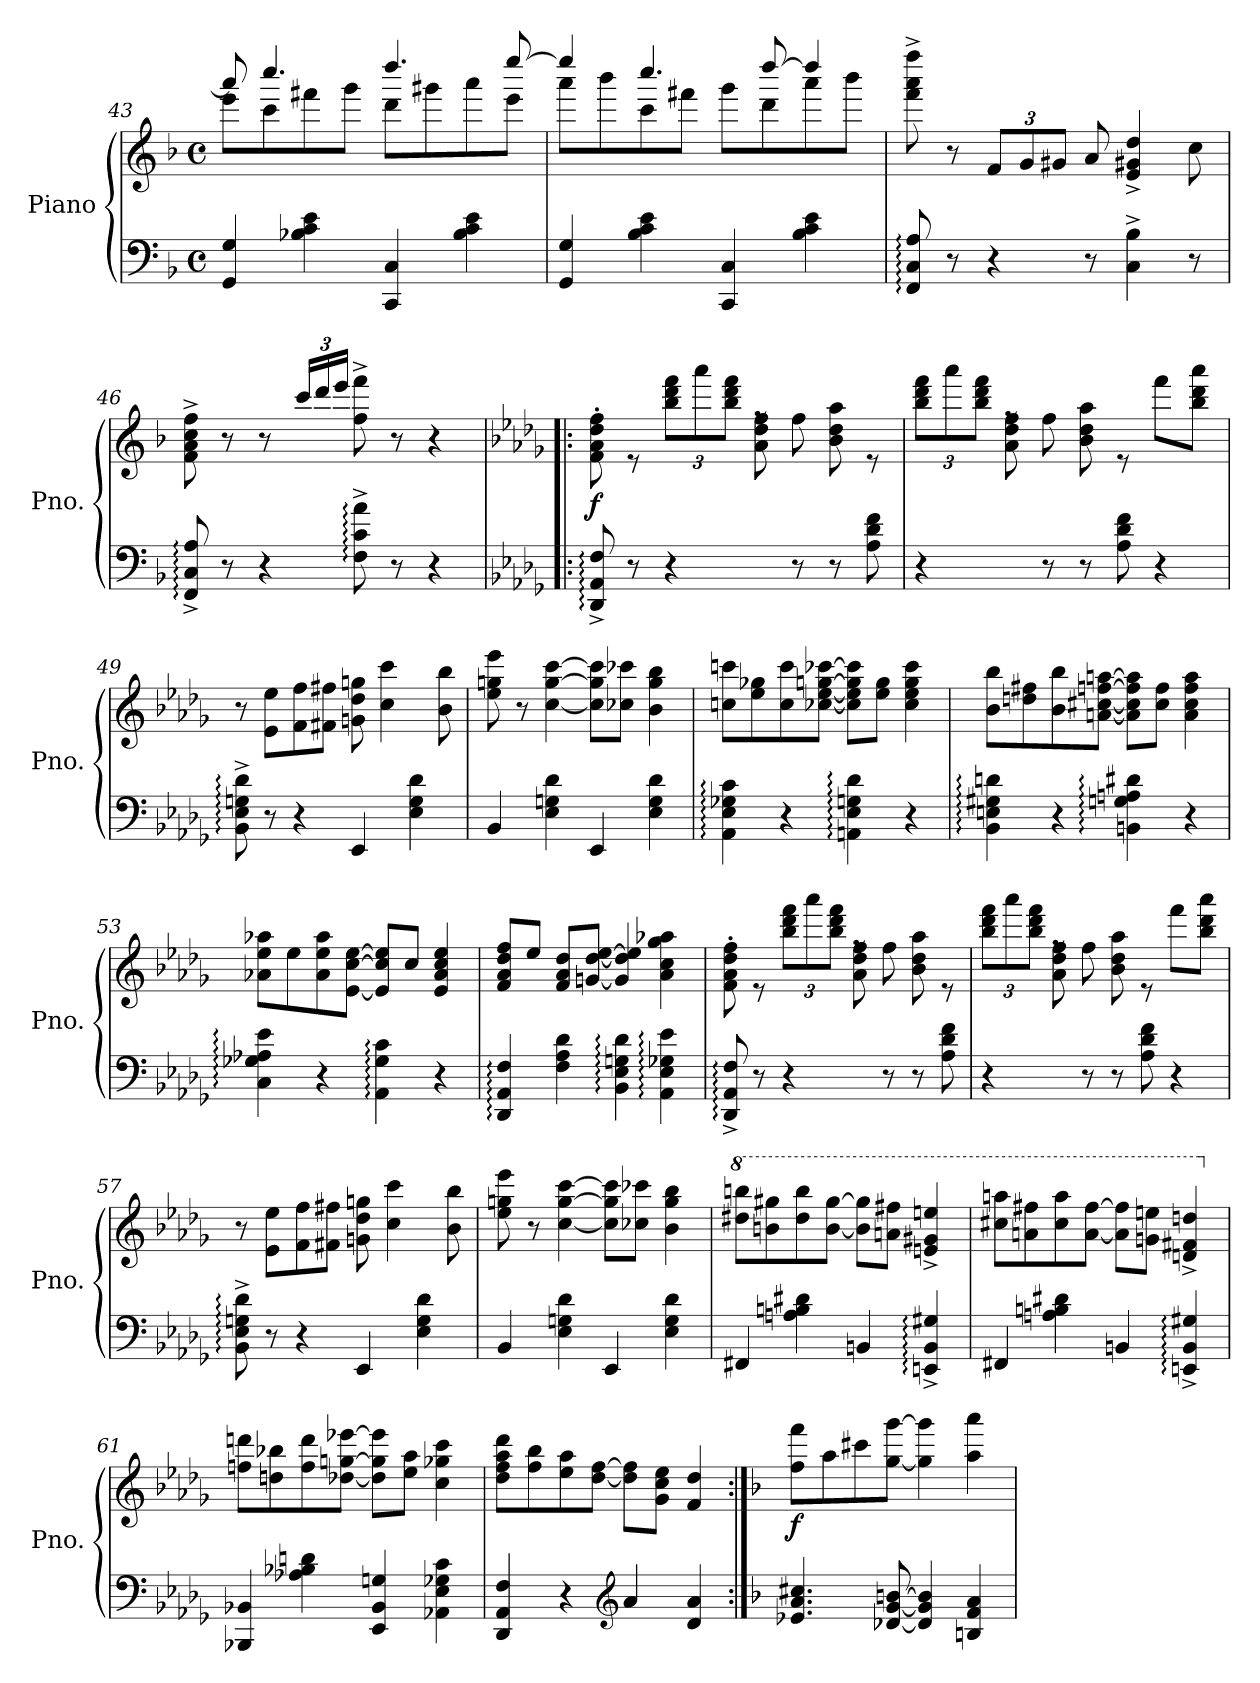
**kern	**kern	**dynam
*part1	*part1	*part1
*staff2	*staff1	*staff1/2
*I"Piano	*	*
*I'Pno.	*	*
!!LO:LB:g=z
*clefF4	*clefG2	*
*k[b-]	*k[b-]	*
*M4/4	*M4/4	*
*met(c)	*met(c)	*
=43	=43	=43
*	*^	*
4GG/ 4G/	8aaa/]	8eee\L	.
.	4.cccc/	8ccc\	.
4B-X\ 4c\ 4e\	.	8fff#X\	.
.	.	8ggg\J	.
4CC/ 4C/	4.dddd/	8ddd\L	.
.	.	8ggg#X\	.
4B-\ 4c\ 4e\	.	8aaa\	.
.	[8eeee/	8eee\J	.
=44	=44	=44	=44
4GG/ 4G/	4eeee/]	8aaa\L	.
.	.	8bbb-\	.
4B-\ 4c\ 4e\	4.cccc/	8ccc\	.
.	.	8fff#X\J	.
4CC/ 4C/	.	8ggg\L	.
.	[8dddd/	8ddd\	.
4B-\ 4c\ 4e\	4dddd/]	8aaa\	.
.	.	8bbb-\J	.
*	*v	*v	*
=45	=45	=45
8FF/: 8C/: 8A/:	8fff\^ 8aaa\^ 8ffff\^	.
8r	8r	.
*	*Xbrackettup	*
4r	12f/L	.
.	12g/	.
.	12g#X/J	.
8r	8a/	.
4C\^ 4B-\^	4e/^ 4g#X/^ 4dd/^	.
8r	8cc\	.
=46	=46	=46
8FF/:^ 8C/:^ 8A/:^	8f\^ 8a\^ 8cc\^ 8ff\^	.
8r	8r	.
4r	8r	.
.	24ccc!/LL	.
.	24ddd!/	.
.	24eee!/JJ	.
8F\:^ 8c\:^ 8a\:^	8ff\^ 8fff\^	.
8r	8r	.
4r	4r	.
!!LO:LB:g=z
=47!|:	=47!|:	=47!|:
*k[b-e-a-d-g-]	*k[b-e-a-d-g-]	*
*	*^	*
!	!	!	!LO:DY:b
8DD-/:^ 8AA-/:^ 8F/:^	8f\' 8a-\' 8dd-\' 8ff\'	2ryy	f
8r	8re	.	.
4r	12bb-\ 12ddd-\ 12fff\L	.	.
.	12aaa-\	.	.
.	12bb-\ 12ddd-\ 12fff\J	.	.
8ryy	8rff	8a-\ 8dd-\ 8ff\	.
8r	8ff\	4.ryy	.
8r	8b-\ 8dd-\ 8aa-\	.	.
8A-\ 8d-\ 8f\	8re	.	.
=48	=48	=48	=48
4r	12bb-\ 12ddd-\ 12fff\L	4ryy	.
.	12aaa-\	.	.
.	12bb-\ 12ddd-\ 12fff\J	.	.
8ryy	8rff	8a-\ 8dd-\ 8ff\	.
8r	8ff\	2ryy	.
8r	8b-\ 8dd-\ 8aa-\	.	.
8A-\ 8d-\ 8f\	8re	.	.
4r	8fff\L	.	.
.	8bb-\ 8ddd-\ 8aaa-\J	8ryy	.
*	*v	*v	*
=49	=49	=49
8BB-\:^ 8E-\:^ 8Gn\:^ 8d-\:^	8r	.
8r	8e-\ 8ee-\L	.
4r	8f\ 8ff\	.
.	8f#X\ 8ff#X\J	.
4EE-/	8gn\ 8dd-\ 8ggn\	.
.	4cc\ 4ccc\	.
4E-\ 4G\ 4d-\	.	.
.	8b-\ 8bb-\	.
=50	=50	=50
4BB-/	8ee-\ 8ggn\ 8eee-\	.
.	8r	.
4E-\ 4Gn\ 4d-\	[4cc\ [4gg\ [4ccc\	.
4EE-/	8cc\] 8gg\] 8ccc\]L	.
.	8cc-X\ 8ccc-X\J	.
4E-\ 4G\ 4d-\	4b-\ 4gg\ 4bb-\	.
!!LO:PB:g=z
=51	=51	=51
4AA-\: 4E-\: 4G-X\: 4c\:	8ccn\ 8cccn\L	.
.	8ee-\ 8gg-X\	.
4r	8cc\ 8ccc\	.
.	[8cc-X\ [8ee-\ [8ggn\ [8ccc-X\J	.
4AAn\: 4E-\: 4Gn\: 4d-i\:	8cc-\] 8ee-\] 8gg\] 8ccc-\]L	.
.	8ee-\ 8gg\J	.
4r	4cc-\ 4ee-\ 4gg\ 4ccc-\	.
=52	=52	=52
4BB-i\: 4En\: 4G#X\: 4dn\:	8b-\ 8bb-\L	.
.	8ddn\ 8ff#X\	.
4r	8b-\ 8bb-\	.
.	[8an\ [8cc#X\ [8ffn\ [8aan\J	.
4BBn\: 4Gn\: 4An\: 4d#X\:	8a\] 8cc#\] 8ff\] 8aa\]L	.
.	8cc#\ 8ff\J	.
4r	4a\ 4cc#\ 4ff\ 4aa\	.
=53	=53	=53
4C\: 4G-X\: 4A-X\: 4e-\:	8a-X\ 8ee-\ 8aa-X\L	.
.	8ee-\	.
4r	8a-\ 8ee-\ 8aa-\	.
.	[8e-\ [8cc\ [8ee-\J	.
4AA-\: 4G-\: 4c\:	8e-/] 8cc/] 8ee-/]L	.
.	8cc/J	.
4r	4e-/ 4a-/ 4cc/ 4ee-/	.
=54	=54	=54
4DD-/: 4AA-/: 4F/:	8f/ 8a-/ 8dd-/ 8ff/L	.
.	8ee-/J	.
4F\ 4A-\ 4d-\	8f/ 8a-/ 8dd-/L	.
.	[8gn/ [8dd-/ [8ee-/J	.
4BB-\: 4E-\: 4Gn\: 4d-\:	4g/] 4dd-/] 4ee-/]	.
4AA-\: 4E-\: 4G-X\: 4e-\:	4a-\ 4cc\ 4gg-\ 4aa-X\	.
!!LO:LB:g=z
=55	=55	=55
*	*^	*
8DD-/:^ 8AA-/:^ 8F/:^	8f\' 8a-\' 8dd-\' 8ff\'	2ryy	.
8r	8re	.	.
4r	12bb-\ 12ddd-\ 12fff\L	.	.
.	12aaa-\	.	.
.	12bb-\ 12ddd-\ 12fff\J	.	.
8ryy	8rff	8a-\ 8dd-\ 8ff\	.
8r	8ff\	4.ryy	.
8r	8b-\ 8dd-\ 8aa-\	.	.
8A-\ 8d-\ 8f\	8re	.	.
=56	=56	=56	=56
4r	12bb-\ 12ddd-\ 12fff\L	4ryy	.
.	12aaa-\	.	.
.	12bb-\ 12ddd-\ 12fff\J	.	.
8ryy	8rff	8a-\ 8dd-\ 8ff\	.
8r	8ff\	2ryy	.
8r	8b-\ 8dd-\ 8aa-\	.	.
8A-\ 8d-\ 8f\	8re	.	.
4r	8fff\L	.	.
.	8bb-\ 8ddd-\ 8aaa-\J	8ryy	.
*	*v	*v	*
=57	=57	=57
8BB-\:^ 8E-\:^ 8Gn\:^ 8d-\:^	8r	.
8r	8e-\ 8ee-\L	.
4r	8f\ 8ff\	.
.	8f#X\ 8ff#X\J	.
4EE-/	8gn\ 8dd-\ 8ggn\	.
.	4cc\ 4ccc\	.
4E-\ 4G\ 4d-\	.	.
.	8b-\ 8bb-\	.
!!LO:LB:g=z
=58	=58	=58
4BB-/	8ee-\ 8ggn\ 8eee-\	.
.	8r	.
4E-\ 4Gn\ 4d-\	[4cc\ [4gg\ [4ccc\	.
4EE-/	8cc\] 8gg\] 8ccc\]L	.
.	8cc-X\ 8ccc-X\J	.
4E-\ 4G\ 4d-\	4b-\ 4gg\ 4bb-\	.
=59	=59	=59
*	*8va	*
4FF#X/	8ddd#X\ 8bbbn\L	.
.	8bbn\ 8ggg#X\	.
4An\ 4Bn\ 4d#X\	8ddd#\ 8bbb\	.
.	[8bb\ [8ggg#\J	.
4BBn/	8bb\] 8ggg#\]L	.
.	8aan\ 8fff#X\J	.
4EEn/:^ 4BB/:^ 4G#X/:^	4een/^ 4gg#X/^ 4eeen/^	.
=60	=60	=60
4FF#X/	8ccc#X\ 8aaan\L	.
.	8aan\ 8fff#X\	.
4An\ 4Bn\ 4d#X\	8ccc#\ 8aaa\	.
.	[8aa\ [8fff#\J	.
4BBn/	8aa\] 8fff#\]L	.
.	8ggn\ 8eeen\J	.
4EEn/:^ 4BB/:^ 4G#X/:^	4ddn/^ 4ff#X/^ 4dddn/^	.
!!LO:LB:g=z
=61	=61	=61
*	*X8va	*
4BBB-X/ 4BB-X/	8ffn\ 8dddn\L	.
.	8ddn\ 8bb-X\	.
4A-X\ 4B-X\ 4dn\	8ff\ 8ddd\	.
.	[8dd-X\ [8ggn\ [8eee-X\J	.
4EE-/ 4BB-/ 4Gn/	8dd-\] 8gg\] 8eee-\]L	.
.	8ee-\ 8aa-\J	.
4AA-X\ 4E-\ 4G-X\ 4c\	4cc\ 4gg-X\ 4ccc\	.
=62	=62	=62
4DD-/ 4AA-/ 4F/	8dd-\ 8ff\ 8aa-\ 8ddd-\L	.
.	8ff\ 8bb-\	.
4r	8ee-\ 8aa-\	.
.	[8dd-\ [8ff\J	.
*clefG2	*	*
4a-/	8dd-\] 8ff\]L	.
.	8g-\ 8cc\ 8ee-\J	.
4d-/ 4a-/	4f/ 4dd-/	.
=63:|!	=63:|!	=63:|!
*k[b-]	*k[b-]	*
!	!	!LO:DY:b
4.e-X/ 4.a/ 4.cc#X/	8ff\ 8fff\L	f
.	8aa\	.
.	8ccc#X\	.
[8d-X/ [8g/ [8bn/	[8gg\ [8ggg\J	.
4d-/] 4g/] 4b/]	4gg\] 4ggg\]	.
4Bn/ 4f/ 4a/	4aa\ 4aaa\	.
=	=	=
*-	*-	*-
